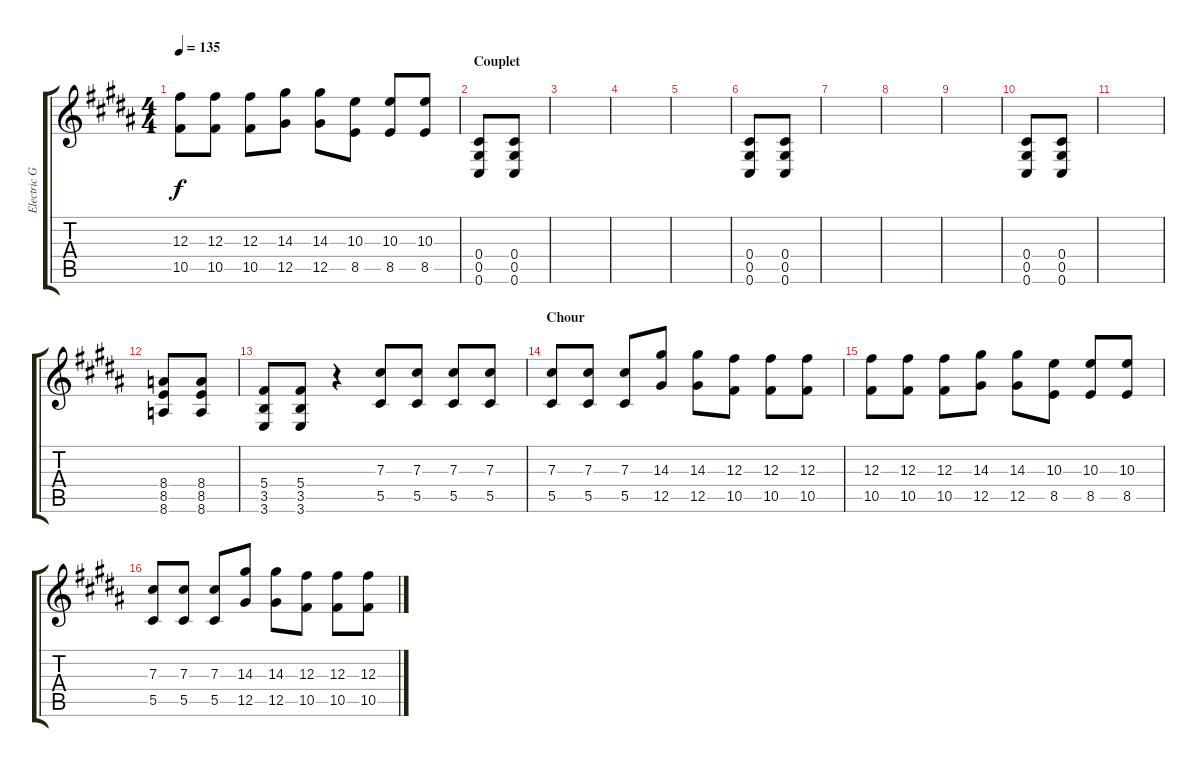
\track ("Electric Guitar" "Electric G") {instrument distortionguitar}
\staff {score tabs}
\tuning (Eb4 Bb3 Gb3 Db3 Ab2 Db2) {hide}
\ts (4 4)
\tempo 135
\clef g2
\ks b
(12.3 10.5).8{dy f} (12.3 10.5).8 (12.3 10.5).8 (14.3 12.5).8 (14.3 12.5).8 (10.3 8.5).8 (10.3 8.5).8 (10.3 8.5).8 |
\section ("" "Couplet")
(0.4 0.5 0.6).8 (0.4 0.5 0.6).8 |
|
|
|
(0.4 0.5 0.6).8 (0.4 0.5 0.6).8 |
|
|
|
(0.4 0.5 0.6).8 (0.4 0.5 0.6).8 |
|
(8.4 8.5 8.6).8 (8.4 8.5 8.6).8 |
(5.4 3.5 3.6).8 (5.4 3.5 3.6).8 r.4 (7.3 5.5).8 (7.3 5.5).8 (7.3 5.5).8 (7.3 5.5).8 |
\section ("" "Chour")
(7.3 5.5).8 (7.3 5.5).8 (7.3 5.5).8 (14.3 12.5).8 (14.3 12.5).8 (12.3 10.5).8 (12.3 10.5).8 (12.3 10.5).8 |
(12.3 10.5).8 (12.3 10.5).8 (12.3 10.5).8 (14.3 12.5).8 (14.3 12.5).8 (10.3 8.5).8 (10.3 8.5).8 (10.3 8.5).8 |
(7.3 5.5).8 (7.3 5.5).8 (7.3 5.5).8 (14.3 12.5).8 (14.3 12.5).8 (12.3 10.5).8 (12.3 10.5).8 (12.3 10.5).8
